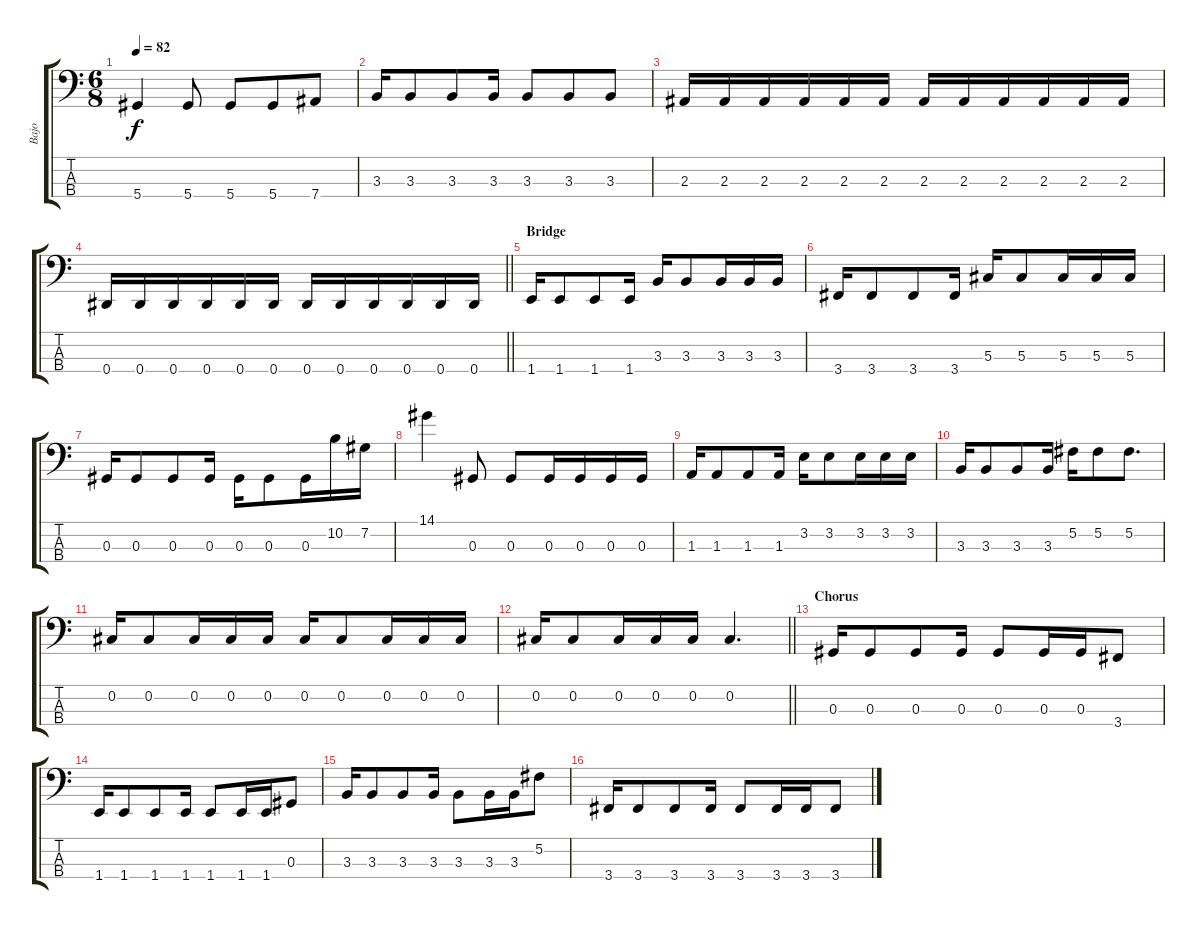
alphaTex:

\track ("Bajo" "Bajo") {instrument electricbassfinger}
\staff {score tabs}
\tuning (Gb2 Db2 Ab1 Eb1) {hide}
\ts (6 8)
\tempo 82
\clef f4
\ks c
5.4.4{dy f} 5.4.8 5.4.8 5.4.8 7.4.8 |
3.3.16 3.3.8 3.3.8 3.3.16 3.3.8 3.3.8 3.3.8 |
2.3.16 2.3.16 2.3.16 2.3.16 2.3.16 2.3.16 2.3.16 2.3.16 2.3.16 2.3.16 2.3.16 2.3.16 |
\barLineRight lightlight
0.4.16 0.4.16 0.4.16 0.4.16 0.4.16 0.4.16 0.4.16 0.4.16 0.4.16 0.4.16 0.4.16 0.4.16 |
\section ("" "Bridge")
1.4.16 1.4.8 1.4.8 1.4.16 3.3.16 3.3.8 3.3.16 3.3.16 3.3.16 |
3.4.16 3.4.8 3.4.8 3.4.16 5.3.16 5.3.8 5.3.16 5.3.16 5.3.16 |
0.3.16 0.3.8 0.3.8 0.3.16 0.3.16 0.3.8 0.3.16 10.2.16 7.2.16 |
14.1.4 0.3.8 0.3.8 0.3.16 0.3.16 0.3.16 0.3.16 |
1.3.16 1.3.8 1.3.8 1.3.16 3.2.16 3.2.8 3.2.16 3.2.16 3.2.16 |
3.3.16 3.3.8 3.3.8 3.3.16 5.2.16 5.2.8 5.2.8{d} |
0.2.16 0.2.8 0.2.16 0.2.16 0.2.16 0.2.16 0.2.8 0.2.16 0.2.16 0.2.16 |
\barLineRight lightlight
0.2.16 0.2.8 0.2.16 0.2.16 0.2.16 0.2.4{d} |
\section ("" "Chorus")
0.3.16 0.3.8 0.3.8 0.3.16 0.3.8 0.3.16 0.3.16 3.4.8 |
1.4.16 1.4.8 1.4.8 1.4.16 1.4.8 1.4.16 1.4.16 0.3.8 |
3.3.16 3.3.8 3.3.8 3.3.16 3.3.8 3.3.16 3.3.16 5.2.8 |
3.4.16 3.4.8 3.4.8 3.4.16 3.4.8 3.4.16 3.4.16 3.4.8
